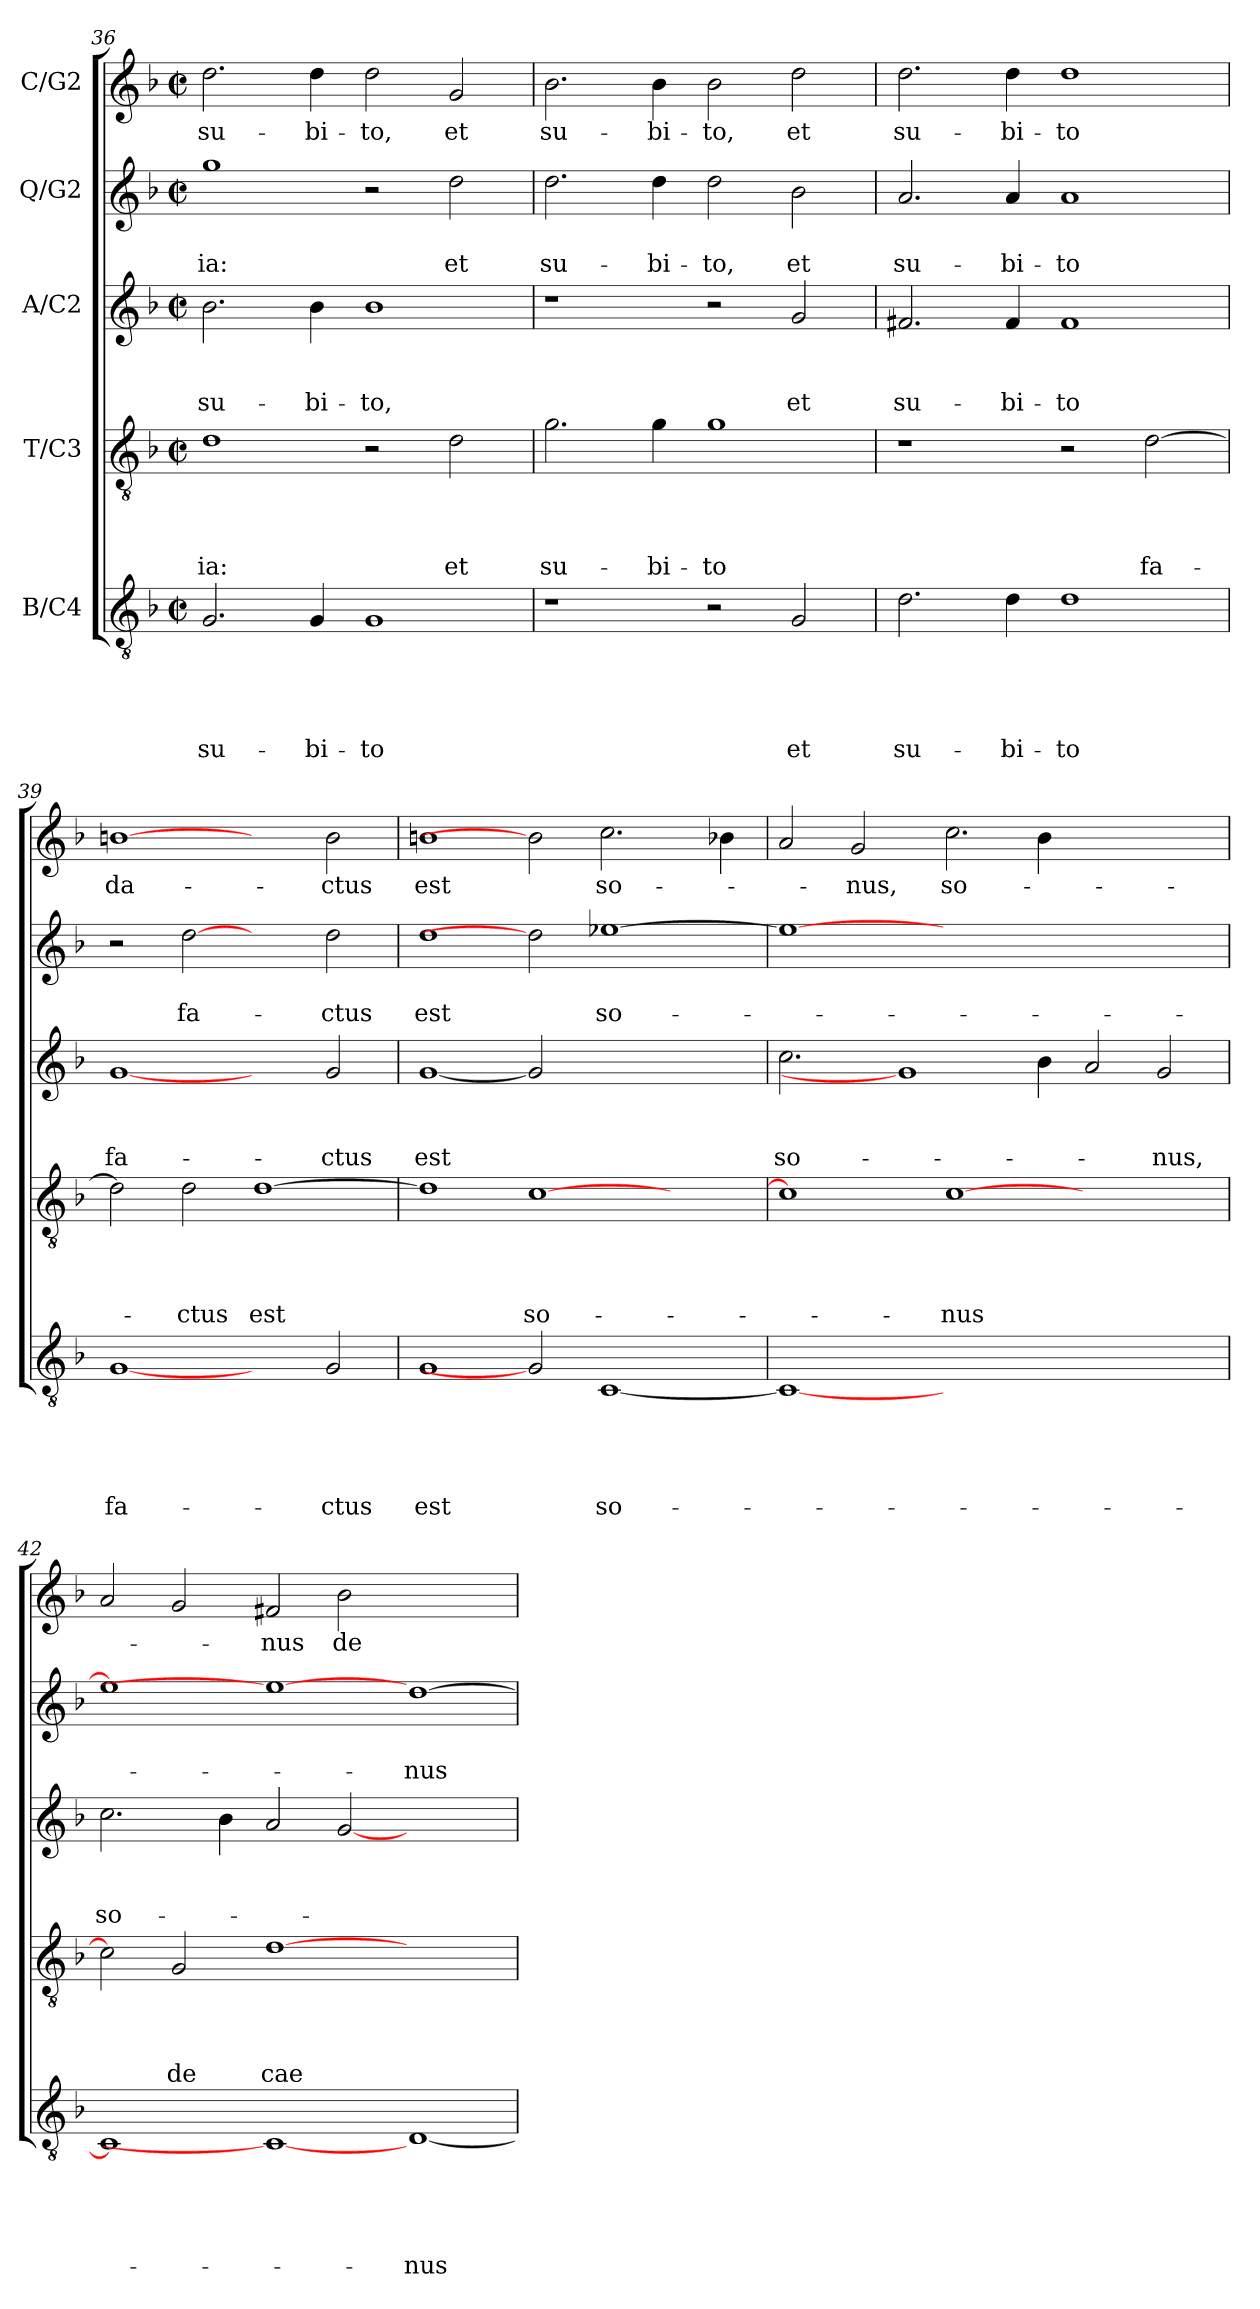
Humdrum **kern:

**kern	**text	**text	**text	**text	**text	**kern	**text	**text	**text	**text	**kern	**text	**text	**text	**kern	**text	**text	**kern	**text
*part5	*part5	*part5	*part5	*part5	*part5	*part4	*part4	*part4	*part4	*part4	*part3	*part3	*part3	*part3	*part2	*part2	*part2	*part1	*part1
*staff5	*staff5	*staff5	*staff5	*staff5	*staff5	*staff4	*staff4	*staff4	*staff4	*staff4	*staff3	*staff3	*staff3	*staff3	*staff2	*staff2	*staff2	*staff1	*staff1
*I"B/C4	*	*	*	*	*	*I"T/C3	*	*	*	*	*I"A/C2	*	*	*	*I"Q/G2	*	*	*I"C/G2	*
*clefGv2	*	*	*	*	*	*clefGv2	*	*	*	*	*clefG2	*	*	*	*clefG2	*	*	*clefG2	*
*k[b-]	*	*	*	*	*	*k[b-]	*	*	*	*	*k[b-]	*	*	*	*k[b-]	*	*	*k[b-]	*
*F:	*	*	*	*	*	*F:	*	*	*	*	*F:	*	*	*	*F:	*	*	*F:	*
*M2/2	*	*	*	*	*	*M2/2	*	*	*	*	*M2/2	*	*	*	*M2/2	*	*	*M2/2	*
*met(c|)	*	*	*	*	*	*met(c|)	*	*	*	*	*met(c|)	*	*	*	*met(c|)	*	*	*met(c|)	*
=36	=36	=36	=36	=36	=36	=36	=36	=36	=36	=36	=36	=36	=36	=36	=36	=36	=36	=36	=36
!	!	!	!	!	!LO:LY:b	!	!	!	!	!LO:LY:b	!	!	!	!LO:LY:b	!	!	!LO:LY:b	!	!LO:LY:b
2.G/	.	.	.	.	su-	1d	.	.	.	-ia:	2.b-\	.	.	su-	1gg	.	-ia:	2.dd\	su-
!	!	!	!	!	!LO:LY:b	!	!	!	!	!	!	!	!	!LO:LY:b	!	!	!	!	!LO:LY:b
4G/	.	.	.	.	-bi-	.	.	.	.	.	4b-\	.	.	-bi-	.	.	.	4dd\	-bi-
!	!	!	!	!	!LO:LY:b	!	!	!	!	!	!	!	!	!LO:LY:b	!	!	!	!	!LO:LY:b
1G	.	.	.	.	-to	2r	.	.	.	.	1b-	.	.	-to,	2r	.	.	2dd\	-to,
!	!	!	!	!	!	!	!	!	!	!LO:LY:b	!	!	!	!	!	!	!LO:LY:b	!	!LO:LY:b
.	.	.	.	.	.	2d\	.	.	.	et	.	.	.	.	2dd\	.	et	2g/	et
!!LO:LB:g=z
=37	=37	=37	=37	=37	=37	=37	=37	=37	=37	=37	=37	=37	=37	=37	=37	=37	=37	=37	=37
!	!	!	!	!	!	!	!	!	!	!LO:LY:b	!	!	!	!	!	!	!LO:LY:b	!	!LO:LY:b
1r	.	.	.	.	.	2.g\	.	.	.	su-	1r	.	.	.	2.dd\	.	su-	2.b-\	su-
!	!	!	!	!	!	!	!	!	!	!LO:LY:b	!	!	!	!	!	!	!LO:LY:b	!	!LO:LY:b
.	.	.	.	.	.	4g\	.	.	.	-bi-	.	.	.	.	4dd\	.	-bi-	4b-\	-bi-
!	!	!	!	!	!	!	!	!	!	!LO:LY:b	!	!	!	!	!	!	!LO:LY:b	!	!LO:LY:b
2r	.	.	.	.	.	1g	.	.	.	-to	2r	.	.	.	2dd\	.	-to,	2b-\	-to,
!	!	!	!	!	!LO:LY:b	!	!	!	!	!	!	!	!	!LO:LY:b	!	!	!LO:LY:b	!	!LO:LY:b
2G/	.	.	.	.	et	.	.	.	.	.	2g/	.	.	et	2b-\	.	et	2dd\	et
=38	=38	=38	=38	=38	=38	=38	=38	=38	=38	=38	=38	=38	=38	=38	=38	=38	=38	=38	=38
!	!	!	!	!	!LO:LY:b	!	!	!	!	!	!	!	!	!LO:LY:b	!	!	!LO:LY:b	!	!LO:LY:b
2.d\	.	.	.	.	su-	1r	.	.	.	.	2.f#X/	.	.	su-	2.a/	.	su-	2.dd\	su-
!	!	!	!	!	!LO:LY:b	!	!	!	!	!	!	!	!	!LO:LY:b	!	!	!LO:LY:b	!	!LO:LY:b
4d\	.	.	.	.	-bi-	.	.	.	.	.	4f#/	.	.	-bi-	4a/	.	-bi-	4dd\	-bi-
!	!	!	!	!	!LO:LY:b	!	!	!	!	!	!	!	!	!LO:LY:b	!	!	!LO:LY:b	!	!LO:LY:b
1d	.	.	.	.	-to	2r	.	.	.	.	1f#	.	.	-to	1a	.	-to	1dd	-to
!	!	!	!	!	!	!	!	!	!	!LO:LY:b	!	!	!	!	!	!	!	!	!
.	.	.	.	.	.	[2d\	.	.	.	fa-	.	.	.	.	.	.	.	.	.
=39	=39	=39	=39	=39	=39	=39	=39	=39	=39	=39	=39	=39	=39	=39	=39	=39	=39	=39	=39
!	!	!	!	!	!LO:LY:b	!	!	!	!	!	!	!	!	!LO:LY:b	!	!	!	!	!LO:LY:b
[1G	.	.	.	.	fa-	2d\]	.	.	.	.	[1g	.	.	fa-	2r	.	.	[1bn	da-
!	!	!	!	!	!	!	!	!	!	!LO:LY:b	!	!	!	!	!	!	!LO:LY:b	!	!
.	.	.	.	.	.	2d\	.	.	.	-ctus	.	.	.	.	[2dd	.	fa-	.	.
!	!	!	!	!	!	!	!	!	!	!LO:LY:b	!	!	!	!	!	!	!	!	!
2ryy	.	.	.	.	.	[1d	.	.	.	est	2ryy	.	.	.	2ryy	.	.	2ryy	.
!	!	!	!	!	!LO:LY:b	!	!	!	!	!	!	!	!	!LO:LY:b	!	!	!LO:LY:b	!	!LO:LY:b
2G/	.	.	.	.	-ctus	.	.	.	.	.	2g/	.	.	-ctus	2dd\	.	-ctus	2b\	-ctus
=40	=40	=40	=40	=40	=40	=40	=40	=40	=40	=40	=40	=40	=40	=40	=40	=40	=40	=40	=40
!	!	!	!	!	!LO:LY:b	!	!	!	!	!	!	!	!	!LO:LY:b	!	!	!LO:LY:b	!	!LO:LY:b
1G	.	.	.	.	est	1d]	.	.	.	.	[1g	.	.	est	1dd	.	est	1bn	est
!	!	!	!	!	!	!	!	!	!	!LO:LY:b	!	!	!	!	!	!	!	!	!
2G]	.	.	.	.	.	[1c	.	.	.	so-	2g]	.	.	.	2dd]	.	.	2b]	.
!	!	!	!	!	!LO:LY:b	!	!	!	!	!	!	!	!	!	!	!	!LO:LY:b	!	!LO:LY:b
[1C	.	.	.	.	so-	.	.	.	.	.	1ryy	.	.	.	[1ee-X	.	so-	2.cc\	so-
.	.	.	.	.	.	2ryy	.	.	.	.	.	.	.	.	.	.	.	.	.
.	.	.	.	.	.	.	.	.	.	.	.	.	.	.	.	.	.	4b-X\	.
=41	=41	=41	=41	=41	=41	=41	=41	=41	=41	=41	=41	=41	=41	=41	=41	=41	=41	=41	=41
!	!	!	!	!	!	!	!	!	!	!	!	!	!	!LO:LY:b	!	!	!	!	!
1C_	.	.	.	.	.	1c]	.	.	.	.	2.cc\	.	.	so-	1ee-_	.	.	2a/	.
!	!	!	!	!	!	!	!	!	!	!	!	!	!	!	!	!	!	!	!LO:LY:b
.	.	.	.	.	.	.	.	.	.	.	.	.	.	.	.	.	.	2g/	-nus,
.	.	.	.	.	.	.	.	.	.	.	1g]	.	.	.	.	.	.	.	.
!	!	!	!	!	!	!	!	!	!	!LO:LY:b	!	!	!	!	!	!	!	!	!LO:LY:b
0ryy	.	.	.	.	.	[1c	.	.	.	-nus	.	.	.	.	0ryy	.	.	2.cc\	so-
.	.	.	.	.	.	.	.	.	.	.	4b-\	.	.	.	.	.	.	4b-\	.
.	.	.	.	.	.	1ryy	.	.	.	.	2a/	.	.	.	.	.	.	1ryy	.
!	!	!	!	!	!	!	!	!	!	!	!	!	!	!LO:LY:b	!	!	!	!	!
.	.	.	.	.	.	.	.	.	.	.	2g/	.	.	-nus,	.	.	.	.	.
=42	=42	=42	=42	=42	=42	=42	=42	=42	=42	=42	=42	=42	=42	=42	=42	=42	=42	=42	=42
!	!	!	!	!	!	!	!	!	!	!	!	!	!	!LO:LY:b	!	!	!	!	!
1C]	.	.	.	.	.	2c\]	.	.	.	.	2.cc\	.	.	so-	1ee-]	.	.	2a/	.
!	!	!	!	!	!	!	!	!	!	!LO:LY:b	!	!	!	!	!	!	!	!	!
.	.	.	.	.	.	2G/	.	.	.	de	.	.	.	.	.	.	.	2g/	.
.	.	.	.	.	.	.	.	.	.	.	4b-\	.	.	.	.	.	.	.	.
!	!	!	!	!	!	!	!	!	!	!LO:LY:b	!	!	!	!	!	!	!	!	!LO:LY:b
1C_	.	.	.	.	.	[1d	.	.	.	cae-	2a/	.	.	.	1ee-_	.	.	2f#X/	-nus
!	!	!	!	!	!	!	!	!	!	!	!	!	!	!	!	!	!	!	!LO:LY:b
.	.	.	.	.	.	.	.	.	.	.	[2g/	.	.	.	.	.	.	2b-\	de
!	!	!	!	!	!LO:LY:b	!	!	!	!	!	!	!	!	!	!	!	!LO:LY:b	!	!
[1D	.	.	.	.	-nus	1ryy	.	.	.	.	1ryy	.	.	.	[1dd	.	-nus	1ryy	.
=	=	=	=	=	=	=	=	=	=	=	=	=	=	=	=	=	=	=	=
*-	*-	*-	*-	*-	*-	*-	*-	*-	*-	*-	*-	*-	*-	*-	*-	*-	*-	*-	*-
